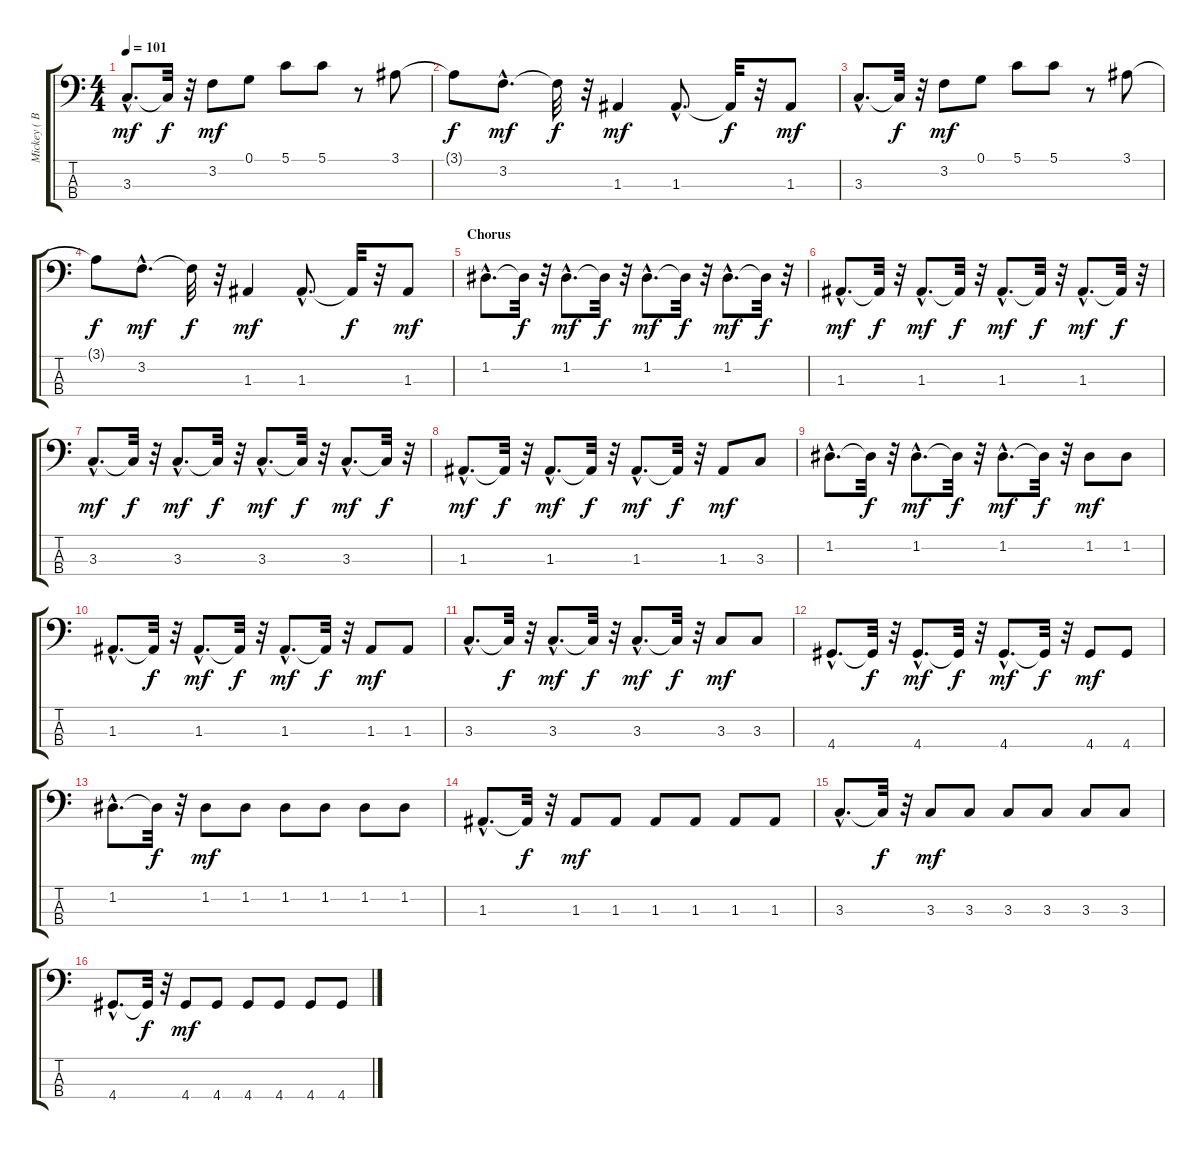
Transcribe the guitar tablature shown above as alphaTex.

\track ("Mickey ( Bass )" "Mickey ( B") {instrument electricbassfinger}
\staff {score tabs}
\tuning (G2 D2 A1 E1) {hide}
\ts (4 4)
\tempo 101
\clef f4
\ks c
3.3{hac}.8{d dy mf} 3.3{t}.32{dy f} r.32 3.2.8{dy mf} 0.1.8 5.1.8 5.1.8 r.8 3.1.8 |
3.1{t}.8{dy f} 3.2{hac}.8{d dy mf} 3.2{t}.32{dy f} r.32 1.3.4{dy mf} 1.3{hac}.8{d} 1.3{t}.32{dy f} r.32 1.3.8{dy mf} |
3.3{hac}.8{d} 3.3{t}.32{dy f} r.32 3.2.8{dy mf} 0.1.8 5.1.8 5.1.8 r.8 3.1.8 |
3.1{t}.8{dy f} 3.2{hac}.8{d dy mf} 3.2{t}.32{dy f} r.32 1.3.4{dy mf} 1.3{hac}.8{d} 1.3{t}.32{dy f} r.32 1.3.8{dy mf} |
\section ("" "Chorus")
1.2{hac}.8{d} 1.2{t}.32{dy f} r.32 1.2{hac}.8{d dy mf} 1.2{t}.32{dy f} r.32 1.2{hac}.8{d dy mf} 1.2{t}.32{dy f} r.32 1.2{hac}.8{d dy mf} 1.2{t}.32{dy f} r.32 |
1.3{hac}.8{d dy mf} 1.3{t}.32{dy f} r.32 1.3{hac}.8{d dy mf} 1.3{t}.32{dy f} r.32 1.3{hac}.8{d dy mf} 1.3{t}.32{dy f} r.32 1.3{hac}.8{d dy mf} 1.3{t}.32{dy f} r.32 |
3.3{hac}.8{d dy mf} 3.3{t}.32{dy f} r.32 3.3{hac}.8{d dy mf} 3.3{t}.32{dy f} r.32 3.3{hac}.8{d dy mf} 3.3{t}.32{dy f} r.32 3.3{hac}.8{d dy mf} 3.3{t}.32{dy f} r.32 |
1.3{hac}.8{d dy mf} 1.3{t}.32{dy f} r.32 1.3{hac}.8{d dy mf} 1.3{t}.32{dy f} r.32 1.3{hac}.8{d dy mf} 1.3{t}.32{dy f} r.32 1.3.8{dy mf} 3.3.8 |
1.2{hac}.8{d} 1.2{t}.32{dy f} r.32 1.2{hac}.8{d dy mf} 1.2{t}.32{dy f} r.32 1.2{hac}.8{d dy mf} 1.2{t}.32{dy f} r.32 1.2.8{dy mf} 1.2.8 |
1.3{hac}.8{d} 1.3{t}.32{dy f} r.32 1.3{hac}.8{d dy mf} 1.3{t}.32{dy f} r.32 1.3{hac}.8{d dy mf} 1.3{t}.32{dy f} r.32 1.3.8{dy mf} 1.3.8 |
3.3{hac}.8{d} 3.3{t}.32{dy f} r.32 3.3{hac}.8{d dy mf} 3.3{t}.32{dy f} r.32 3.3{hac}.8{d dy mf} 3.3{t}.32{dy f} r.32 3.3.8{dy mf} 3.3.8 |
4.4{hac}.8{d} 4.4{t}.32{dy f} r.32 4.4{hac}.8{d dy mf} 4.4{t}.32{dy f} r.32 4.4{hac}.8{d dy mf} 4.4{t}.32{dy f} r.32 4.4.8{dy mf} 4.4.8 |
1.2{hac}.8{d} 1.2{t}.32{dy f} r.32 1.2.8{dy mf} 1.2.8 1.2.8 1.2.8 1.2.8 1.2.8 |
1.3{hac}.8{d} 1.3{t}.32{dy f} r.32 1.3.8{dy mf} 1.3.8 1.3.8 1.3.8 1.3.8 1.3.8 |
3.3{hac}.8{d} 3.3{t}.32{dy f} r.32 3.3.8{dy mf} 3.3.8 3.3.8 3.3.8 3.3.8 3.3.8 |
4.4{hac}.8{d} 4.4{t}.32{dy f} r.32 4.4.8{dy mf} 4.4.8 4.4.8 4.4.8 4.4.8 4.4.8
